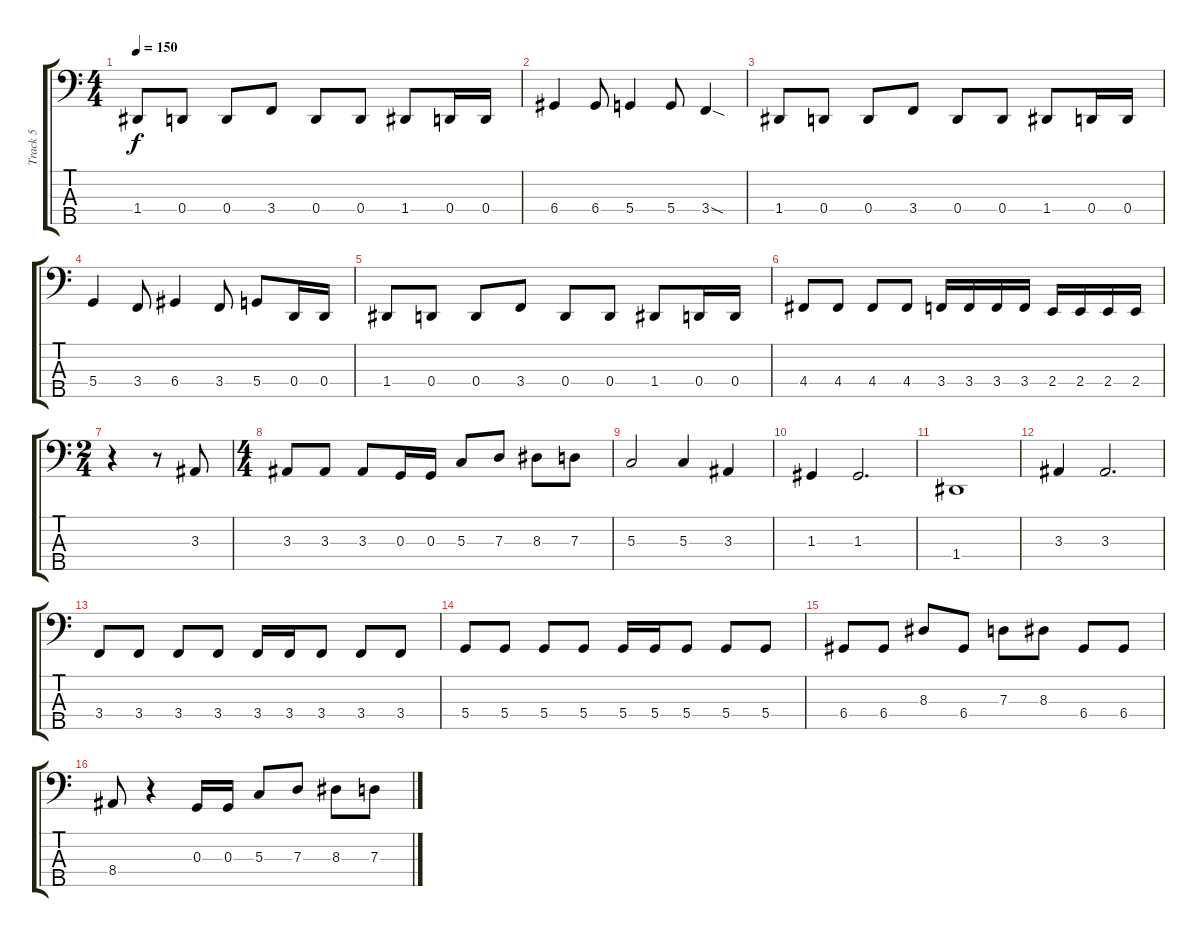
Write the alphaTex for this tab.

\track ("Track 5" "Track 5") {instrument electricbassfinger}
\staff {score tabs}
\tuning (F2 C2 G1 D1 A0) {hide}
\ts (4 4)
\tempo 150
\clef f4
\ks c
1.4.8{dy f} 0.4.8 0.4.8 3.4.8 0.4.8 0.4.8 1.4.8 0.4.16 0.4.16 |
6.4.4 6.4.8 5.4.4 5.4.8 3.4{sod}.4 |
1.4.8 0.4.8 0.4.8 3.4.8 0.4.8 0.4.8 1.4.8 0.4.16 0.4.16 |
5.4.4 3.4.8 6.4.4 3.4.8 5.4.8 0.4.16 0.4.16 |
1.4.8 0.4.8 0.4.8 3.4.8 0.4.8 0.4.8 1.4.8 0.4.16 0.4.16 |
4.4.8 4.4.8 4.4.8 4.4.8 3.4.16 3.4.16 3.4.16 3.4.16 2.4.16 2.4.16 2.4.16 2.4.16 |
\ts (2 4)
r.4 r.8 3.3.8 |
\ts (4 4)
3.3.8 3.3.8 3.3.8 0.3.16 0.3.16 5.3.8 7.3.8 8.3.8 7.3.8 |
5.3.2 5.3.4 3.3.4 |
1.3.4 1.3.2{d} |
1.4.1 |
3.3.4 3.3.2{d} |
3.4.8 3.4.8 3.4.8 3.4.8 3.4.16 3.4.16 3.4.8 3.4.8 3.4.8 |
5.4.8 5.4.8 5.4.8 5.4.8 5.4.16 5.4.16 5.4.8 5.4.8 5.4.8 |
6.4.8 6.4.8 8.3.8 6.4.8 7.3.8 8.3.8 6.4.8 6.4.8 |
8.4.8 r.4 0.3.16 0.3.16 5.3.8 7.3.8 8.3.8 7.3.8
